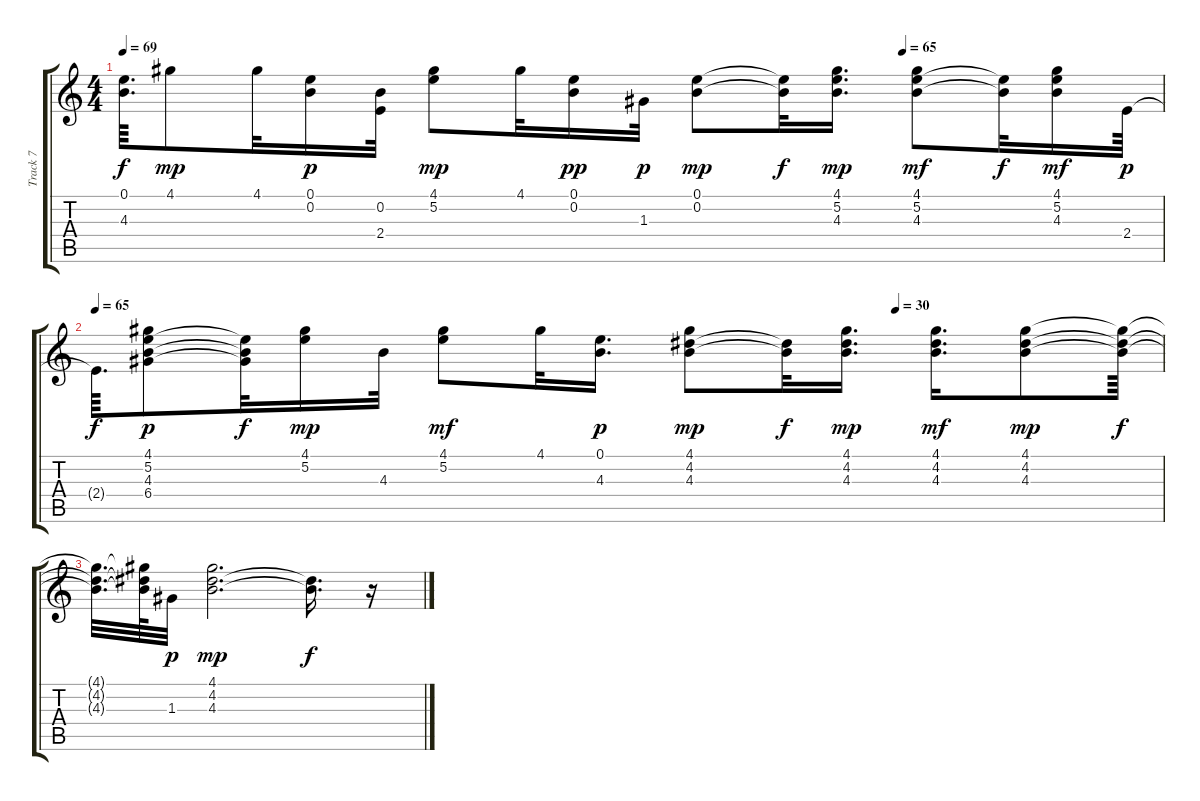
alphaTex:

\track ("Track 7" "Track 7") {instrument acousticguitarsteel}
\staff {score tabs}
\tuning (E4 B3 G3 D3 A2 E2) {hide}
\ts (4 4)
\tempo 69
\tempo (65 0.75)
\clef g2
\ks c
(0.1{t} 4.3{t}).64{d dy f} 4.1.8{dy mp} 4.1.32 (0.1 0.2).16{dy p} (0.2 2.4).32 (4.1 5.2).8{dy mp} 4.1.32 (0.1 0.2).16{dy pp} 1.3.32{dy p} (0.1 0.2).8{dy mp} (0.1{t} 0.2{t}).32{dy f} (4.1 5.2 4.3).16{d dy mp} (4.1 5.2 4.3).8{dy mf} (5.2{t} 4.3{t}).32{dy f} (4.1 5.2 4.3).16{dy mf} 2.4.64{dy p} |
\tempo 65
\tempo (30 0.75)
2.4{t}.64{d dy f} (4.1 5.2 4.3 6.4).8{dy p} (5.2{t} 4.3{t} 6.4{t}).32{dy f} (4.1 5.2).16{dy mp} 4.3.32 (4.1 5.2).8{dy mf} 4.1.32 (0.1 4.3).16{d dy p} (4.1 4.2 4.3).8{dy mp} (4.2{t} 4.3{t}).32{dy f} (4.1 4.2 4.3).16{d dy mp} (4.1 4.2 4.3).16{d dy mf} (4.1 4.2 4.3).8{dy mp} (4.1{t} 4.2{t} 4.3{t}).64{dy f} |
(4.1{t} 4.2{t} 4.3{t}).32{d} (4.1{t} 4.2{t} 4.3{t}).64 1.3.32{dy p} (4.1 4.2 4.3).2{d dy mp} (4.2{t} 4.3{t}).16{d dy f} r.16
